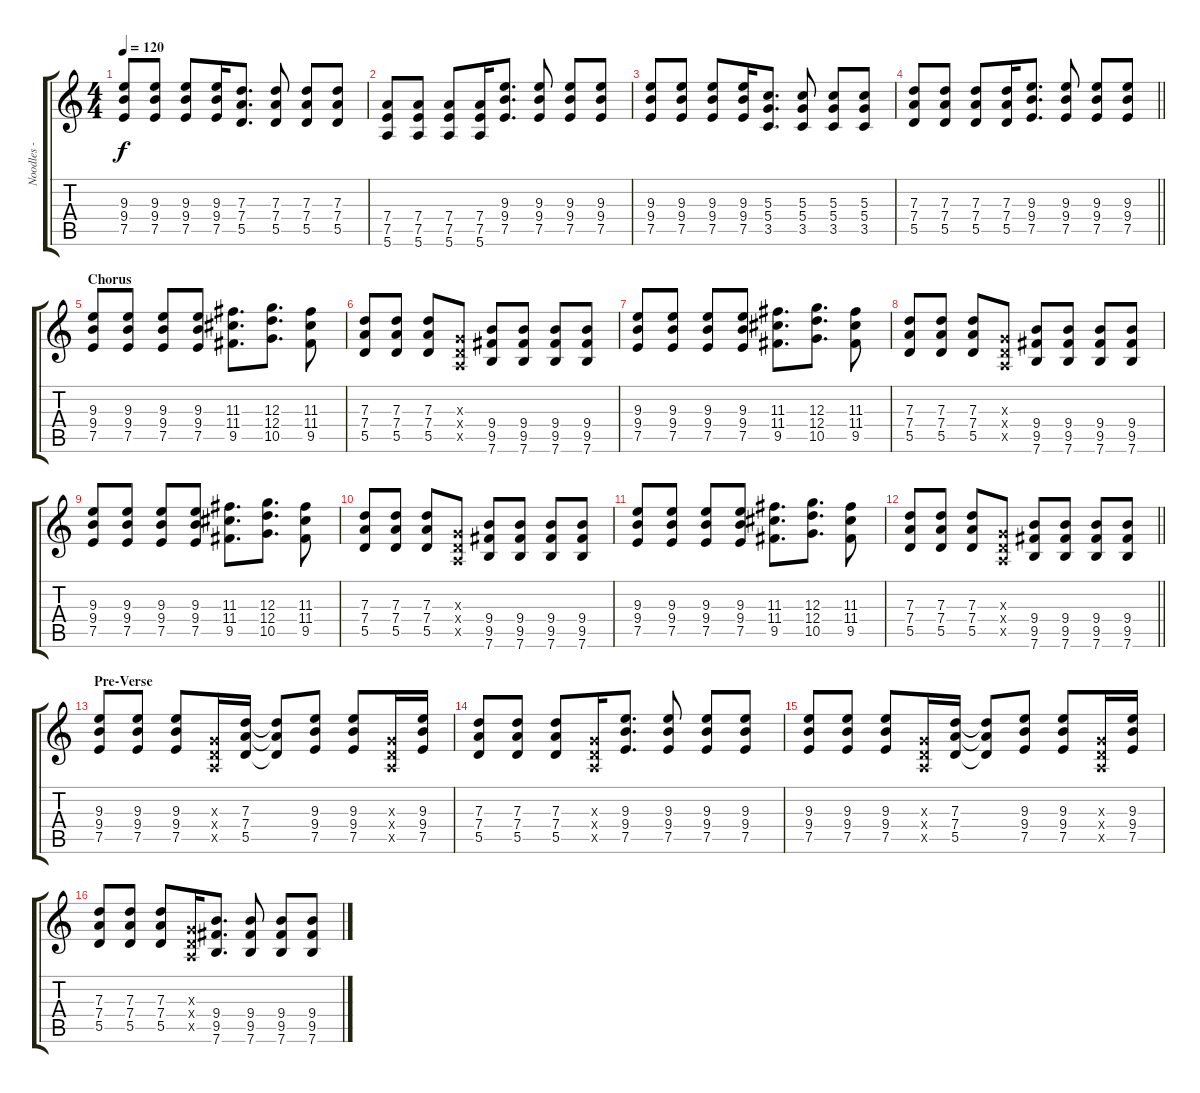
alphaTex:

\track ("Noodles - Lead Guitar" "Noodles - ") {instrument distortionguitar}
\staff {score tabs}
\tuning (E4 B3 G3 D3 A2 E2) {hide}
\ts (4 4)
\tempo 120
\clef g2
\ks c
(9.3 9.4 7.5).8{dy f} (9.3 9.4 7.5).8 (9.3 9.4 7.5).8 (9.3 9.4 7.5).16 (7.3 7.4 5.5).8{d} (7.3 7.4 5.5).8 (7.3 7.4 5.5).8 (7.3 7.4 5.5).8 |
(7.4 7.5 5.6).8 (7.4 7.5 5.6).8 (7.4 7.5 5.6).8 (7.4 7.5 5.6).16 (9.3 9.4 7.5).8{d} (9.3 9.4 7.5).8 (9.3 9.4 7.5).8 (9.3 9.4 7.5).8 |
(9.3 9.4 7.5).8 (9.3 9.4 7.5).8 (9.3 9.4 7.5).8 (9.3 9.4 7.5).16 (5.3 5.4 3.5).8{d} (5.3 5.4 3.5).8 (5.3 5.4 3.5).8 (5.3 5.4 3.5).8 |
\barLineRight lightlight
(7.3 7.4 5.5).8 (7.3 7.4 5.5).8 (7.3 7.4 5.5).8 (7.3 7.4 5.5).16 (9.3 9.4 7.5).8{d} (9.3 9.4 7.5).8 (9.3 9.4 7.5).8 (9.3 9.4 7.5).8 |
\section ("" "Chorus")
(9.3 9.4 7.5).8 (9.3 9.4 7.5).8 (9.3 9.4 7.5).8 (9.3 9.4 7.5).8 (11.3 11.4 9.5).8{d} (12.3 12.4 10.5).8{d} (11.3 11.4 9.5).8 |
(7.3 7.4 5.5).8 (7.3 7.4 5.5).8 (7.3 7.4 5.5).8 (0.3{x} 0.4{x} 0.5{x}).8 (9.4 9.5 7.6).8 (9.4 9.5 7.6).8 (9.4 9.5 7.6).8 (9.4 9.5 7.6).8 |
(9.3 9.4 7.5).8 (9.3 9.4 7.5).8 (9.3 9.4 7.5).8 (9.3 9.4 7.5).8 (11.3 11.4 9.5).8{d} (12.3 12.4 10.5).8{d} (11.3 11.4 9.5).8 |
(7.3 7.4 5.5).8 (7.3 7.4 5.5).8 (7.3 7.4 5.5).8 (0.3{x} 0.4{x} 0.5{x}).8 (9.4 9.5 7.6).8 (9.4 9.5 7.6).8 (9.4 9.5 7.6).8 (9.4 9.5 7.6).8 |
(9.3 9.4 7.5).8 (9.3 9.4 7.5).8 (9.3 9.4 7.5).8 (9.3 9.4 7.5).8 (11.3 11.4 9.5).8{d} (12.3 12.4 10.5).8{d} (11.3 11.4 9.5).8 |
(7.3 7.4 5.5).8 (7.3 7.4 5.5).8 (7.3 7.4 5.5).8 (0.3{x} 0.4{x} 0.5{x}).8 (9.4 9.5 7.6).8 (9.4 9.5 7.6).8 (9.4 9.5 7.6).8 (9.4 9.5 7.6).8 |
(9.3 9.4 7.5).8 (9.3 9.4 7.5).8 (9.3 9.4 7.5).8 (9.3 9.4 7.5).8 (11.3 11.4 9.5).8{d} (12.3 12.4 10.5).8{d} (11.3 11.4 9.5).8 |
\barLineRight lightlight
(7.3 7.4 5.5).8 (7.3 7.4 5.5).8 (7.3 7.4 5.5).8 (0.3{x} 0.4{x} 0.5{x}).8 (9.4 9.5 7.6).8 (9.4 9.5 7.6).8 (9.4 9.5 7.6).8 (9.4 9.5 7.6).8 |
\section ("" "Pre-Verse")
(9.3 9.4 7.5).8 (9.3 9.4 7.5).8 (9.3 9.4 7.5).8 (0.3{x} 0.4{x} 0.5{x}).16 (7.3 7.4 5.5).16 (7.3{t} 7.4{t} 5.5{t}).8 (9.3 9.4 7.5).8 (9.3 9.4 7.5).8 (0.3{x} 0.4{x} 0.5{x}).16 (9.3 9.4 7.5).16 |
(7.3 7.4 5.5).8 (7.3 7.4 5.5).8 (7.3 7.4 5.5).8 (0.3{x} 0.4{x} 0.5{x}).16 (9.3 9.4 7.5).8{d} (9.3 9.4 7.5).8 (9.3 9.4 7.5).8 (9.3 9.4 7.5).8 |
(9.3 9.4 7.5).8 (9.3 9.4 7.5).8 (9.3 9.4 7.5).8 (0.3{x} 0.4{x} 0.5{x}).16 (7.3 7.4 5.5).16 (7.3{t} 7.4{t} 5.5{t}).8 (9.3 9.4 7.5).8 (9.3 9.4 7.5).8 (0.3{x} 0.4{x} 0.5{x}).16 (9.3 9.4 7.5).16 |
(7.3 7.4 5.5).8 (7.3 7.4 5.5).8 (7.3 7.4 5.5).8 (0.3{x} 0.4{x} 0.5{x}).16 (9.4 9.5 7.6).8{d} (9.4 9.5 7.6).8 (9.4 9.5 7.6).8 (9.4 9.5 7.6).8
